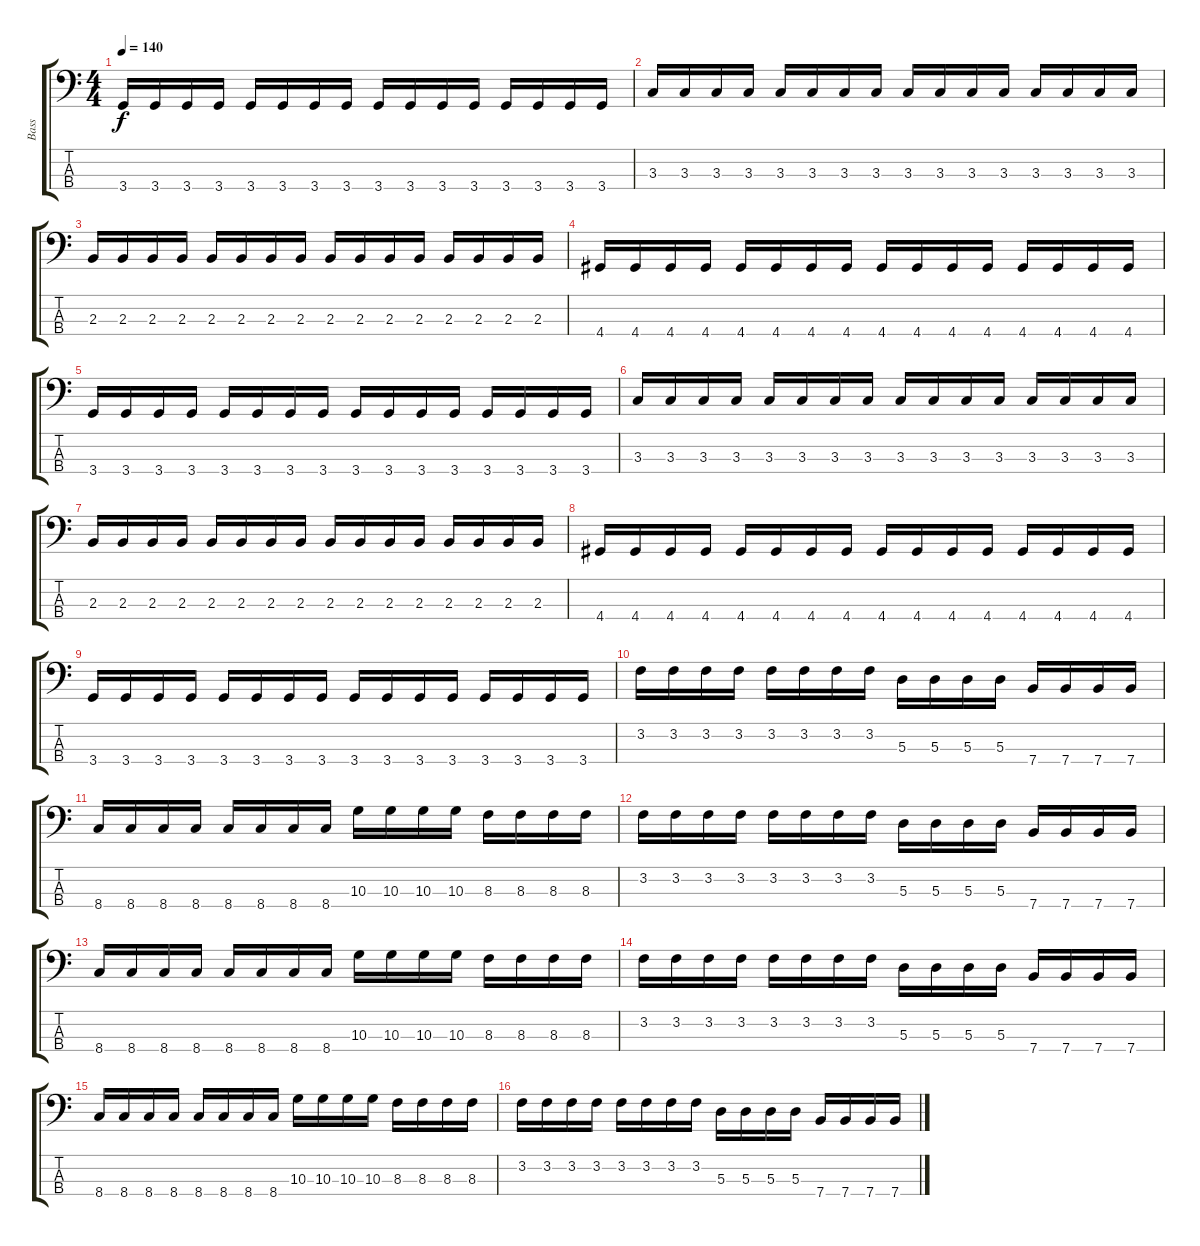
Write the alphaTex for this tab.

\track ("Bass" "Bass") {instrument electricbasspick}
\staff {score tabs}
\tuning (G2 D2 A1 E1) {hide}
\ts (4 4)
\tempo 140
\clef f4
\ks c
3.4.16{dy f} 3.4.16 3.4.16 3.4.16 3.4.16 3.4.16 3.4.16 3.4.16 3.4.16 3.4.16 3.4.16 3.4.16 3.4.16 3.4.16 3.4.16 3.4.16 |
3.3.16 3.3.16 3.3.16 3.3.16 3.3.16 3.3.16 3.3.16 3.3.16 3.3.16 3.3.16 3.3.16 3.3.16 3.3.16 3.3.16 3.3.16 3.3.16 |
2.3.16 2.3.16 2.3.16 2.3.16 2.3.16 2.3.16 2.3.16 2.3.16 2.3.16 2.3.16 2.3.16 2.3.16 2.3.16 2.3.16 2.3.16 2.3.16 |
4.4.16 4.4.16 4.4.16 4.4.16 4.4.16 4.4.16 4.4.16 4.4.16 4.4.16 4.4.16 4.4.16 4.4.16 4.4.16 4.4.16 4.4.16 4.4.16 |
3.4.16 3.4.16 3.4.16 3.4.16 3.4.16 3.4.16 3.4.16 3.4.16 3.4.16 3.4.16 3.4.16 3.4.16 3.4.16 3.4.16 3.4.16 3.4.16 |
3.3.16 3.3.16 3.3.16 3.3.16 3.3.16 3.3.16 3.3.16 3.3.16 3.3.16 3.3.16 3.3.16 3.3.16 3.3.16 3.3.16 3.3.16 3.3.16 |
2.3.16 2.3.16 2.3.16 2.3.16 2.3.16 2.3.16 2.3.16 2.3.16 2.3.16 2.3.16 2.3.16 2.3.16 2.3.16 2.3.16 2.3.16 2.3.16 |
4.4.16 4.4.16 4.4.16 4.4.16 4.4.16 4.4.16 4.4.16 4.4.16 4.4.16 4.4.16 4.4.16 4.4.16 4.4.16 4.4.16 4.4.16 4.4.16 |
3.4.16 3.4.16 3.4.16 3.4.16 3.4.16 3.4.16 3.4.16 3.4.16 3.4.16 3.4.16 3.4.16 3.4.16 3.4.16 3.4.16 3.4.16 3.4.16 |
3.2.16 3.2.16 3.2.16 3.2.16 3.2.16 3.2.16 3.2.16 3.2.16 5.3.16 5.3.16 5.3.16 5.3.16 7.4.16 7.4.16 7.4.16 7.4.16 |
8.4.16 8.4.16 8.4.16 8.4.16 8.4.16 8.4.16 8.4.16 8.4.16 10.3.16 10.3.16 10.3.16 10.3.16 8.3.16 8.3.16 8.3.16 8.3.16 |
3.2.16 3.2.16 3.2.16 3.2.16 3.2.16 3.2.16 3.2.16 3.2.16 5.3.16 5.3.16 5.3.16 5.3.16 7.4.16 7.4.16 7.4.16 7.4.16 |
8.4.16 8.4.16 8.4.16 8.4.16 8.4.16 8.4.16 8.4.16 8.4.16 10.3.16 10.3.16 10.3.16 10.3.16 8.3.16 8.3.16 8.3.16 8.3.16 |
3.2.16 3.2.16 3.2.16 3.2.16 3.2.16 3.2.16 3.2.16 3.2.16 5.3.16 5.3.16 5.3.16 5.3.16 7.4.16 7.4.16 7.4.16 7.4.16 |
8.4.16 8.4.16 8.4.16 8.4.16 8.4.16 8.4.16 8.4.16 8.4.16 10.3.16 10.3.16 10.3.16 10.3.16 8.3.16 8.3.16 8.3.16 8.3.16 |
3.2.16 3.2.16 3.2.16 3.2.16 3.2.16 3.2.16 3.2.16 3.2.16 5.3.16 5.3.16 5.3.16 5.3.16 7.4.16 7.4.16 7.4.16 7.4.16
